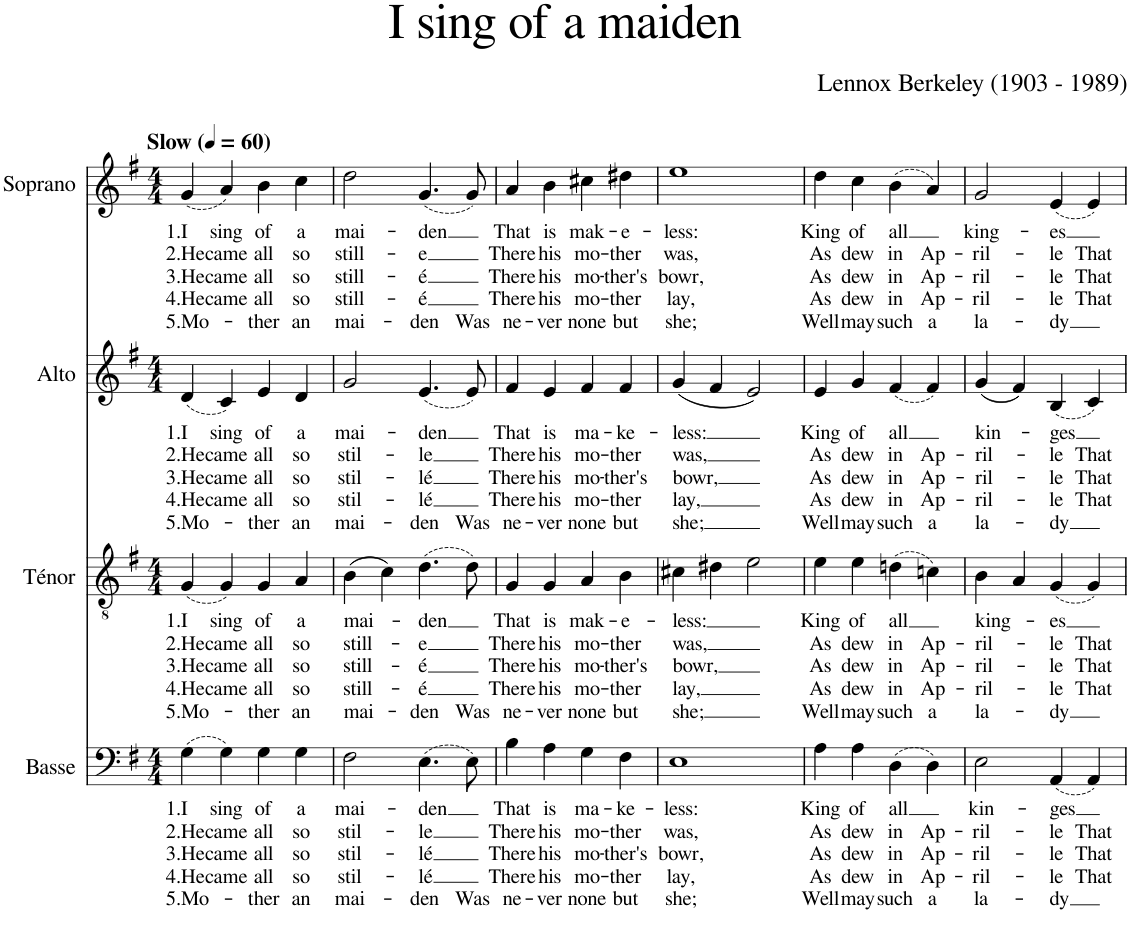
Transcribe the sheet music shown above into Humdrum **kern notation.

**kern	**text	**text	**text	**text	**text	**kern	**text	**text	**text	**text	**text	**kern	**text	**text	**text	**text	**text	**kern	**text	**text	**text	**text	**text
*part4	*part4	*part4	*part4	*part4	*part4	*part3	*part3	*part3	*part3	*part3	*part3	*part2	*part2	*part2	*part2	*part2	*part2	*part1	*part1	*part1	*part1	*part1	*part1
*staff4	*staff4	*staff4	*staff4	*staff4	*staff4	*staff3	*staff3	*staff3	*staff3	*staff3	*staff3	*staff2	*staff2	*staff2	*staff2	*staff2	*staff2	*staff1	*staff1	*staff1	*staff1	*staff1	*staff1
*I"Basse	*	*	*	*	*	*I"Ténor	*	*	*	*	*	*I"Alto	*	*	*	*	*	*I"Soprano	*	*	*	*	*
*I'B.	*	*	*	*	*	*I'T.	*	*	*	*	*	*I'A.	*	*	*	*	*	*I'S.	*	*	*	*	*
*clefF4	*	*	*	*	*	*clefGv2	*	*	*	*	*	*clefG2	*	*	*	*	*	*clefG2	*	*	*	*	*
*k[f#]	*	*	*	*	*	*k[f#]	*	*	*	*	*	*k[f#]	*	*	*	*	*	*k[f#]	*	*	*	*	*
*M4/4	*	*	*	*	*	*M4/4	*	*	*	*	*	*M4/4	*	*	*	*	*	*M4/4	*	*	*	*	*
*MM60	*	*	*	*	*	*MM60	*	*	*	*	*	*MM60	*	*	*	*	*	*MM60	*	*	*	*	*
=1	=1	=1	=1	=1	=1	=1	=1	=1	=1	=1	=1	=1	=1	=1	=1	=1	=1	=1	=1	=1	=1	=1	=1
!	!	!	!	!	!	!	!	!	!	!	!	!	!	!	!	!	!	!LO:TX:a:B:t=Slow	!	!	!	!	!
!	!LO:LY:b	!LO:LY:b	!LO:LY:b	!LO:LY:b	!LO:LY:b	!	!LO:LY:b	!LO:LY:b	!LO:LY:b	!LO:LY:b	!LO:LY:b	!	!LO:LY:b	!LO:LY:b	!LO:LY:b	!LO:LY:b	!LO:LY:b	!	!LO:LY:b	!LO:LY:b	!LO:LY:b	!LO:LY:b	!LO:LY:b
(4G\	1.I	2.He	3.He	4.He	5.Mo-	(4G/	1.I	2.He	3.He	4.He	5.Mo-	(4d/	1.I	2.He	3.He	4.He	5.Mo-	(4g/	1.I	2.He	3.He	4.He	5.Mo-
!	!LO:LY:b	!LO:LY:b	!LO:LY:b	!LO:LY:b	!	!	!LO:LY:b	!LO:LY:b	!LO:LY:b	!LO:LY:b	!	!	!LO:LY:b	!LO:LY:b	!LO:LY:b	!LO:LY:b	!	!	!LO:LY:b	!LO:LY:b	!LO:LY:b	!LO:LY:b	!
4G\)	sing	came	came	came	.	4G/)	sing	came	came	came	.	4c/)	sing	came	came	came	.	4a/)	sing	came	came	came	.
!	!LO:LY:b	!LO:LY:b	!LO:LY:b	!LO:LY:b	!LO:LY:b	!	!LO:LY:b	!LO:LY:b	!LO:LY:b	!LO:LY:b	!LO:LY:b	!	!LO:LY:b	!LO:LY:b	!LO:LY:b	!LO:LY:b	!LO:LY:b	!	!LO:LY:b	!LO:LY:b	!LO:LY:b	!LO:LY:b	!LO:LY:b
4G\	of	all	all	all	-ther	4G/	of	all	all	all	-ther	4e/	of	all	all	all	-ther	4b\	of	all	all	all	-ther
!	!LO:LY:b	!LO:LY:b	!LO:LY:b	!LO:LY:b	!LO:LY:b	!	!LO:LY:b	!LO:LY:b	!LO:LY:b	!LO:LY:b	!LO:LY:b	!	!LO:LY:b	!LO:LY:b	!LO:LY:b	!LO:LY:b	!LO:LY:b	!	!LO:LY:b	!LO:LY:b	!LO:LY:b	!LO:LY:b	!LO:LY:b
4G\	a	so	so	so	an	4A/	a	so	so	so	an	4d/	a	so	so	so	an	4cc\	a	so	so	so	an
=2	=2	=2	=2	=2	=2	=2	=2	=2	=2	=2	=2	=2	=2	=2	=2	=2	=2	=2	=2	=2	=2	=2	=2
!	!LO:LY:b	!LO:LY:b	!LO:LY:b	!LO:LY:b	!LO:LY:b	!	!LO:LY:b	!LO:LY:b	!LO:LY:b	!LO:LY:b	!LO:LY:b	!	!LO:LY:b	!LO:LY:b	!LO:LY:b	!LO:LY:b	!LO:LY:b	!	!LO:LY:b	!LO:LY:b	!LO:LY:b	!LO:LY:b	!LO:LY:b
2F#\	mai-	stil-	stil-	stil-	mai-	(4B\	mai-	still-	still-	still-	mai-	2g/	mai-	stil-	stil-	stil-	mai-	2dd\	mai-	still-	still-	still-	mai-
.	.	.	.	.	.	4c\)	.	.	.	.	.	.	.	.	.	.	.	.	.	.	.	.	.
!	!LO:LY:b	!LO:LY:b	!LO:LY:b	!LO:LY:b	!LO:LY:b	!	!LO:LY:b	!LO:LY:b	!LO:LY:b	!LO:LY:b	!LO:LY:b	!	!LO:LY:b	!LO:LY:b	!LO:LY:b	!LO:LY:b	!LO:LY:b	!	!LO:LY:b	!LO:LY:b	!LO:LY:b	!LO:LY:b	!LO:LY:b
(4.E\	-den	-le	-lé	-lé	-den	(4.d\	-den	-e	-é	-é	-den	(4.e/	-den	-le	-lé	-lé	-den	(4.g/	-den	-e	-é	-é	-den
!	!	!	!	!	!LO:LY:b	!	!	!	!	!	!LO:LY:b	!	!	!	!	!	!LO:LY:b	!	!	!	!	!	!LO:LY:b
8E\)	.	.	.	.	Was	8d\)	.	.	.	.	Was	8e/)	.	.	.	.	Was	8g/)	.	.	.	.	Was
=3	=3	=3	=3	=3	=3	=3	=3	=3	=3	=3	=3	=3	=3	=3	=3	=3	=3	=3	=3	=3	=3	=3	=3
!	!LO:LY:b	!LO:LY:b	!LO:LY:b	!LO:LY:b	!LO:LY:b	!	!LO:LY:b	!LO:LY:b	!LO:LY:b	!LO:LY:b	!LO:LY:b	!	!LO:LY:b	!LO:LY:b	!LO:LY:b	!LO:LY:b	!LO:LY:b	!	!LO:LY:b	!LO:LY:b	!LO:LY:b	!LO:LY:b	!LO:LY:b
4B\	That	There	There	There	ne-	4G/	That	There	There	There	ne-	4f#/	That	There	There	There	ne-	4a/	That	There	There	There	ne-
!	!LO:LY:b	!LO:LY:b	!LO:LY:b	!LO:LY:b	!LO:LY:b	!	!LO:LY:b	!LO:LY:b	!LO:LY:b	!LO:LY:b	!LO:LY:b	!	!LO:LY:b	!LO:LY:b	!LO:LY:b	!LO:LY:b	!LO:LY:b	!	!LO:LY:b	!LO:LY:b	!LO:LY:b	!LO:LY:b	!LO:LY:b
4A\	is	his	his	his	-ver	4G/	is	his	his	his	-ver	4e/	is	his	his	his	-ver	4b\	is	his	his	his	-ver
!	!LO:LY:b	!LO:LY:b	!LO:LY:b	!LO:LY:b	!LO:LY:b	!	!LO:LY:b	!LO:LY:b	!LO:LY:b	!LO:LY:b	!LO:LY:b	!	!LO:LY:b	!LO:LY:b	!LO:LY:b	!LO:LY:b	!LO:LY:b	!	!LO:LY:b	!LO:LY:b	!LO:LY:b	!LO:LY:b	!LO:LY:b
4G\	ma-	mo-	mo-	mo-	none	4A/	mak-	mo-	mo-	mo-	none	4f#/	ma-	mo-	mo-	mo-	none	4cc#X\	mak-	mo-	mo-	mo-	none
!	!LO:LY:b	!LO:LY:b	!LO:LY:b	!LO:LY:b	!LO:LY:b	!	!LO:LY:b	!LO:LY:b	!LO:LY:b	!LO:LY:b	!LO:LY:b	!	!LO:LY:b	!LO:LY:b	!LO:LY:b	!LO:LY:b	!LO:LY:b	!	!LO:LY:b	!LO:LY:b	!LO:LY:b	!LO:LY:b	!LO:LY:b
4F#\	-ke-	-ther	-ther's	-ther	but	4B\	-e-	-ther	-ther's	-ther	but	4f#/	-ke-	-ther	-ther's	-ther	but	4dd#X\	-e-	-ther	-ther's	-ther	but
=4	=4	=4	=4	=4	=4	=4	=4	=4	=4	=4	=4	=4	=4	=4	=4	=4	=4	=4	=4	=4	=4	=4	=4
!	!LO:LY:b	!LO:LY:b	!LO:LY:b	!LO:LY:b	!LO:LY:b	!	!LO:LY:b	!LO:LY:b	!LO:LY:b	!LO:LY:b	!LO:LY:b	!	!LO:LY:b	!LO:LY:b	!LO:LY:b	!LO:LY:b	!LO:LY:b	!	!LO:LY:b	!LO:LY:b	!LO:LY:b	!LO:LY:b	!LO:LY:b
1E	-less:	was,	bowr,	lay,	she;	4c#X\	-less:	was,	bowr,	lay,	she;	(4g/	-less:	was,	bowr,	lay,	she;	1ee	-less:	was,	bowr,	lay,	she;
.	.	.	.	.	.	4d#X\	.	.	.	.	.	4f#/	.	.	.	.	.	.	.	.	.	.	.
.	.	.	.	.	.	2e\	.	.	.	.	.	2e/)	.	.	.	.	.	.	.	.	.	.	.
=5	=5	=5	=5	=5	=5	=5	=5	=5	=5	=5	=5	=5	=5	=5	=5	=5	=5	=5	=5	=5	=5	=5	=5
!	!LO:LY:b	!LO:LY:b	!LO:LY:b	!LO:LY:b	!LO:LY:b	!	!LO:LY:b	!LO:LY:b	!LO:LY:b	!LO:LY:b	!LO:LY:b	!	!LO:LY:b	!LO:LY:b	!LO:LY:b	!LO:LY:b	!LO:LY:b	!	!LO:LY:b	!LO:LY:b	!LO:LY:b	!LO:LY:b	!LO:LY:b
4A\	King	As	As	As	Well	4e\	King	As	As	As	Well	4e/	King	As	As	As	Well	4dd\	King	As	As	As	Well
!	!LO:LY:b	!LO:LY:b	!LO:LY:b	!LO:LY:b	!LO:LY:b	!	!LO:LY:b	!LO:LY:b	!LO:LY:b	!LO:LY:b	!LO:LY:b	!	!LO:LY:b	!LO:LY:b	!LO:LY:b	!LO:LY:b	!LO:LY:b	!	!LO:LY:b	!LO:LY:b	!LO:LY:b	!LO:LY:b	!LO:LY:b
4A\	of	dew	dew	dew	may	4e\	of	dew	dew	dew	may	4g/	of	dew	dew	dew	may	4cc\	of	dew	dew	dew	may
!	!LO:LY:b	!LO:LY:b	!LO:LY:b	!LO:LY:b	!LO:LY:b	!	!LO:LY:b	!LO:LY:b	!LO:LY:b	!LO:LY:b	!LO:LY:b	!	!LO:LY:b	!LO:LY:b	!LO:LY:b	!LO:LY:b	!LO:LY:b	!	!LO:LY:b	!LO:LY:b	!LO:LY:b	!LO:LY:b	!LO:LY:b
(4D\	all	in	in	in	such	(4dn\	all	in	in	in	such	(4f#/	all	in	in	in	such	(4b\	all	in	in	in	such
!	!	!LO:LY:b	!LO:LY:b	!LO:LY:b	!LO:LY:b	!	!	!LO:LY:b	!LO:LY:b	!LO:LY:b	!LO:LY:b	!	!	!LO:LY:b	!LO:LY:b	!LO:LY:b	!LO:LY:b	!	!	!LO:LY:b	!LO:LY:b	!LO:LY:b	!LO:LY:b
4D\)	.	Ap-	Ap-	Ap-	a	4cn\)	.	Ap-	Ap-	Ap-	a	4f#/)	.	Ap-	Ap-	Ap-	a	4a/)	.	Ap-	Ap-	Ap-	a
=6	=6	=6	=6	=6	=6	=6	=6	=6	=6	=6	=6	=6	=6	=6	=6	=6	=6	=6	=6	=6	=6	=6	=6
!	!LO:LY:b	!LO:LY:b	!LO:LY:b	!LO:LY:b	!LO:LY:b	!	!LO:LY:b	!LO:LY:b	!LO:LY:b	!LO:LY:b	!LO:LY:b	!	!LO:LY:b	!LO:LY:b	!LO:LY:b	!LO:LY:b	!LO:LY:b	!	!LO:LY:b	!LO:LY:b	!LO:LY:b	!LO:LY:b	!LO:LY:b
2E\	kin-	-ril-	-ril-	-ril-	la-	4B\	king-	-ril-	-ril-	-ril-	la-	(4g/	kin-	-ril-	-ril-	-ril-	la-	2g/	king-	-ril-	-ril-	-ril-	la-
.	.	.	.	.	.	4A/	.	.	.	.	.	4f#/)	.	.	.	.	.	.	.	.	.	.	.
!	!LO:LY:b	!LO:LY:b	!LO:LY:b	!LO:LY:b	!LO:LY:b	!	!LO:LY:b	!LO:LY:b	!LO:LY:b	!LO:LY:b	!LO:LY:b	!	!LO:LY:b	!LO:LY:b	!LO:LY:b	!LO:LY:b	!LO:LY:b	!	!LO:LY:b	!LO:LY:b	!LO:LY:b	!LO:LY:b	!LO:LY:b
(4AA/	-ges	-le	-le	-le	-dy	(4G/	-es	-le	-le	-le	-dy	(4B/	-ges	-le	-le	-le	-dy	(4e/	-es	-le	-le	-le	-dy
!	!	!LO:LY:b	!LO:LY:b	!LO:LY:b	!	!	!	!LO:LY:b	!LO:LY:b	!LO:LY:b	!	!	!	!LO:LY:b	!LO:LY:b	!LO:LY:b	!	!	!	!LO:LY:b	!LO:LY:b	!LO:LY:b	!
4AA/)	.	That	That	That	.	4G/)	.	That	That	That	.	4c/)	.	That	That	That	.	4e/)	.	That	That	That	.
=	=	=	=	=	=	=	=	=	=	=	=	=	=	=	=	=	=	=	=	=	=	=	=
*-	*-	*-	*-	*-	*-	*-	*-	*-	*-	*-	*-	*-	*-	*-	*-	*-	*-	*-	*-	*-	*-	*-	*-
